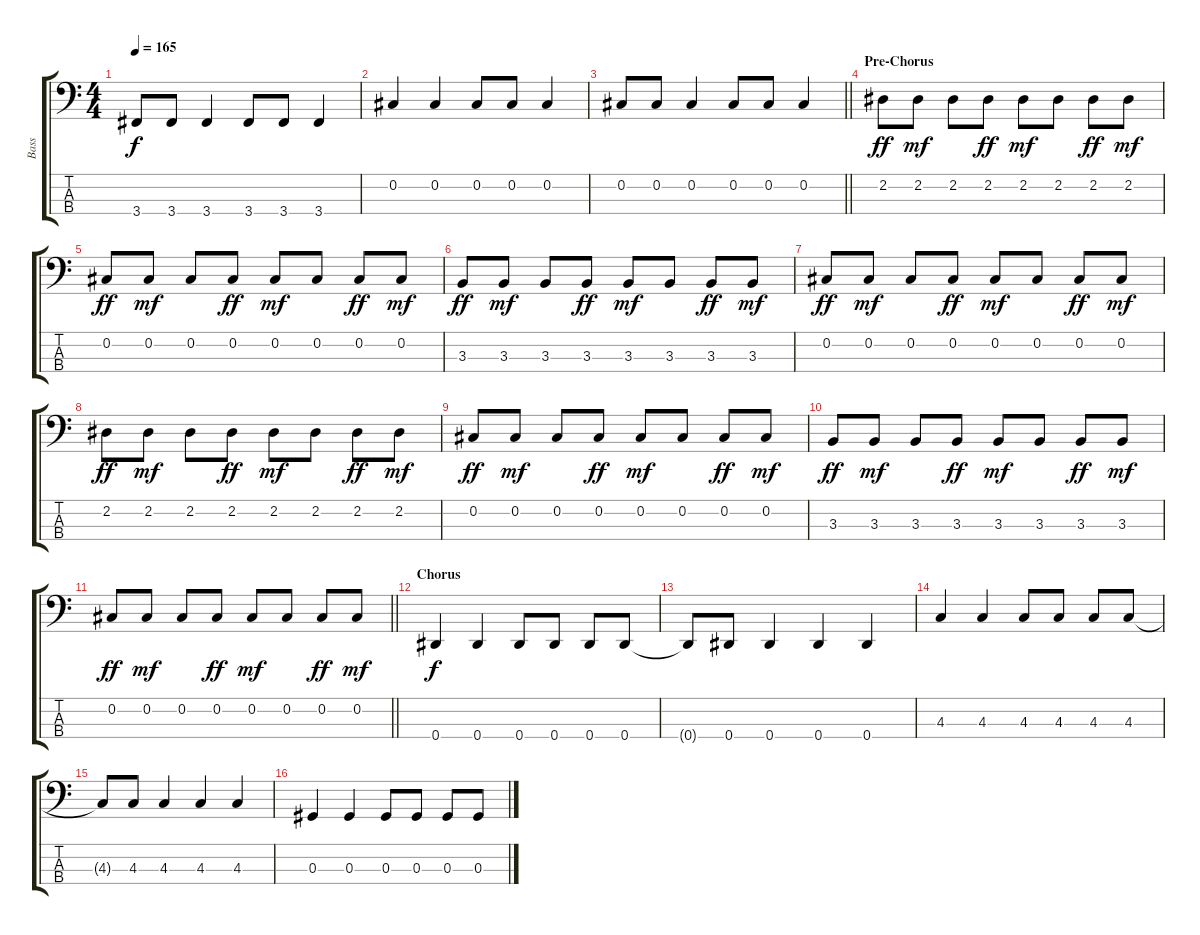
\track ("Bass" "Bass") {instrument electricbassfinger}
\staff {score tabs}
\tuning (Gb2 Db2 Ab1 Eb1) {hide}
\ts (4 4)
\tempo 165
\clef f4
\ks c
3.4.8{dy f} 3.4.8 3.4.4 3.4.8 3.4.8 3.4.4 |
0.2.4 0.2.4 0.2.8 0.2.8 0.2.4 |
\barLineRight lightlight
0.2.8 0.2.8 0.2.4 0.2.8 0.2.8 0.2.4 |
\section ("" "Pre-Chorus")
2.2.8{dy ff} 2.2.8{dy mf} 2.2.8 2.2.8{dy ff} 2.2.8{dy mf} 2.2.8 2.2.8{dy ff} 2.2.8{dy mf} |
0.2.8{dy ff} 0.2.8{dy mf} 0.2.8 0.2.8{dy ff} 0.2.8{dy mf} 0.2.8 0.2.8{dy ff} 0.2.8{dy mf} |
3.3.8{dy ff} 3.3.8{dy mf} 3.3.8 3.3.8{dy ff} 3.3.8{dy mf} 3.3.8 3.3.8{dy ff} 3.3.8{dy mf} |
0.2.8{dy ff} 0.2.8{dy mf} 0.2.8 0.2.8{dy ff} 0.2.8{dy mf} 0.2.8 0.2.8{dy ff} 0.2.8{dy mf} |
2.2.8{dy ff} 2.2.8{dy mf} 2.2.8 2.2.8{dy ff} 2.2.8{dy mf} 2.2.8 2.2.8{dy ff} 2.2.8{dy mf} |
0.2.8{dy ff} 0.2.8{dy mf} 0.2.8 0.2.8{dy ff} 0.2.8{dy mf} 0.2.8 0.2.8{dy ff} 0.2.8{dy mf} |
3.3.8{dy ff} 3.3.8{dy mf} 3.3.8 3.3.8{dy ff} 3.3.8{dy mf} 3.3.8 3.3.8{dy ff} 3.3.8{dy mf} |
\barLineRight lightlight
0.2.8{dy ff} 0.2.8{dy mf} 0.2.8 0.2.8{dy ff} 0.2.8{dy mf} 0.2.8 0.2.8{dy ff} 0.2.8{dy mf} |
\section ("" "Chorus")
0.4.4{dy f} 0.4.4 0.4.8 0.4.8 0.4.8 0.4.8 |
0.4{t}.8 0.4.8 0.4.4 0.4.4 0.4.4 |
4.3.4 4.3.4 4.3.8 4.3.8 4.3.8 4.3.8 |
4.3{t}.8 4.3.8 4.3.4 4.3.4 4.3.4 |
0.3.4 0.3.4 0.3.8 0.3.8 0.3.8 0.3.8
